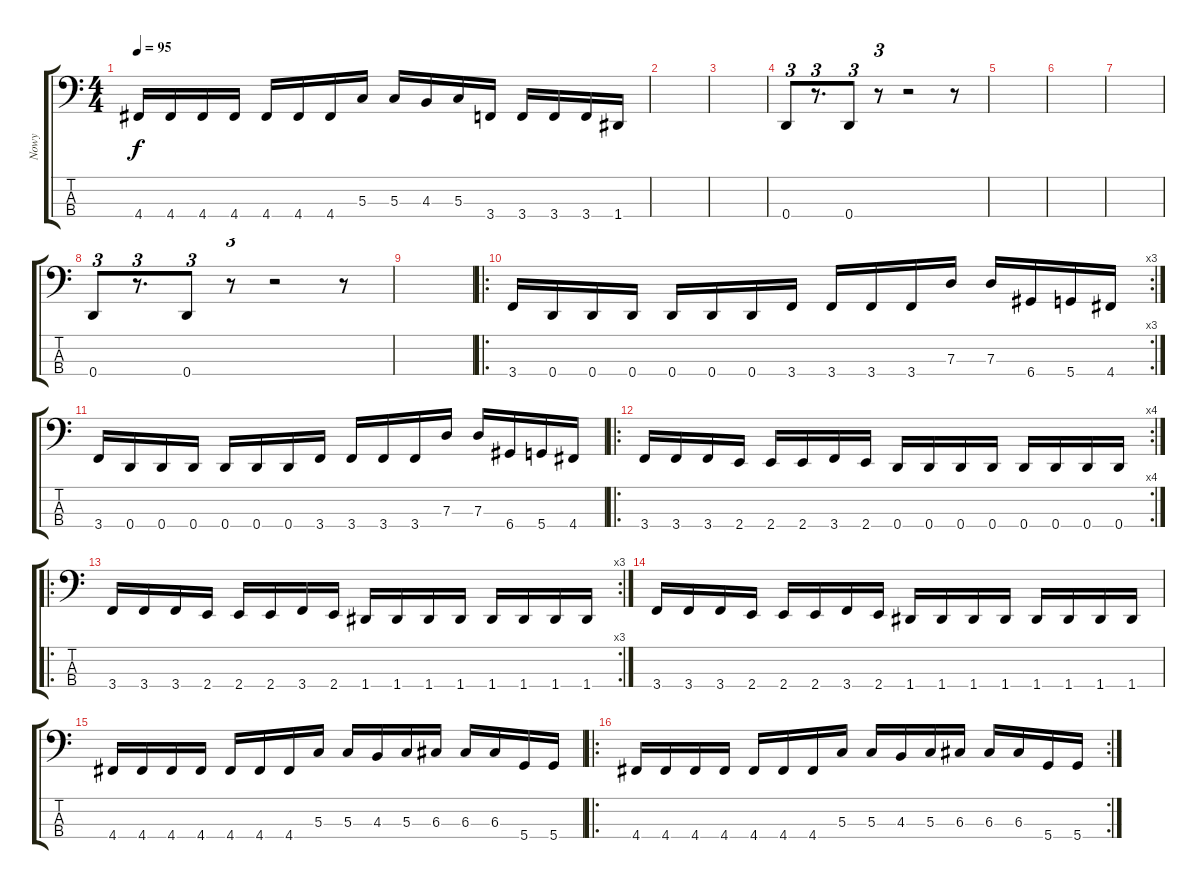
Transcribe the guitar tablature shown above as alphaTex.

\track ("Nowy" "Nowy") {instrument electricbassfinger}
\staff {score tabs}
\tuning (F2 C2 G1 D1) {hide}
\ts (4 4)
\tempo 95
\clef f4
\ks c
4.4.16{dy f} 4.4.16 4.4.16 4.4.16 4.4.16 4.4.16 4.4.16 5.3.16 5.3.16 4.3.16 5.3.16 3.4.16 3.4.16 3.4.16 3.4.16 1.4.16 |
|
|
0.4.8{tu (3 2)} r.8{d tu (3 2)} 0.4.8{tu (3 2)} r.8{tu (3 2)} r.2 r.8 |
|
|
|
0.4.8{tu (3 2)} r.8{d tu (3 2)} 0.4.8{tu (3 2)} r.8{tu (3 2)} r.2 r.8 |
|
\ro
\rc 3
3.4.16 0.4.16 0.4.16 0.4.16 0.4.16 0.4.16 0.4.16 3.4.16 3.4.16 3.4.16 3.4.16 7.3.16 7.3.16 6.4.16 5.4.16 4.4.16 |
3.4.16 0.4.16 0.4.16 0.4.16 0.4.16 0.4.16 0.4.16 3.4.16 3.4.16 3.4.16 3.4.16 7.3.16 7.3.16 6.4.16 5.4.16 4.4.16 |
\ro
\rc 4
3.4.16 3.4.16 3.4.16 2.4.16 2.4.16 2.4.16 3.4.16 2.4.16 0.4.16 0.4.16 0.4.16 0.4.16 0.4.16 0.4.16 0.4.16 0.4.16 |
\ro
\rc 3
3.4.16 3.4.16 3.4.16 2.4.16 2.4.16 2.4.16 3.4.16 2.4.16 1.4.16 1.4.16 1.4.16 1.4.16 1.4.16 1.4.16 1.4.16 1.4.16 |
3.4.16 3.4.16 3.4.16 2.4.16 2.4.16 2.4.16 3.4.16 2.4.16 1.4.16 1.4.16 1.4.16 1.4.16 1.4.16 1.4.16 1.4.16 1.4.16 |
4.4.16 4.4.16 4.4.16 4.4.16 4.4.16 4.4.16 4.4.16 5.3.16 5.3.16 4.3.16 5.3.16 6.3.16 6.3.16 6.3.16 5.4.16 5.4.16 |
\ro
\rc 2
4.4.16 4.4.16 4.4.16 4.4.16 4.4.16 4.4.16 4.4.16 5.3.16 5.3.16 4.3.16 5.3.16 6.3.16 6.3.16 6.3.16 5.4.16 5.4.16
